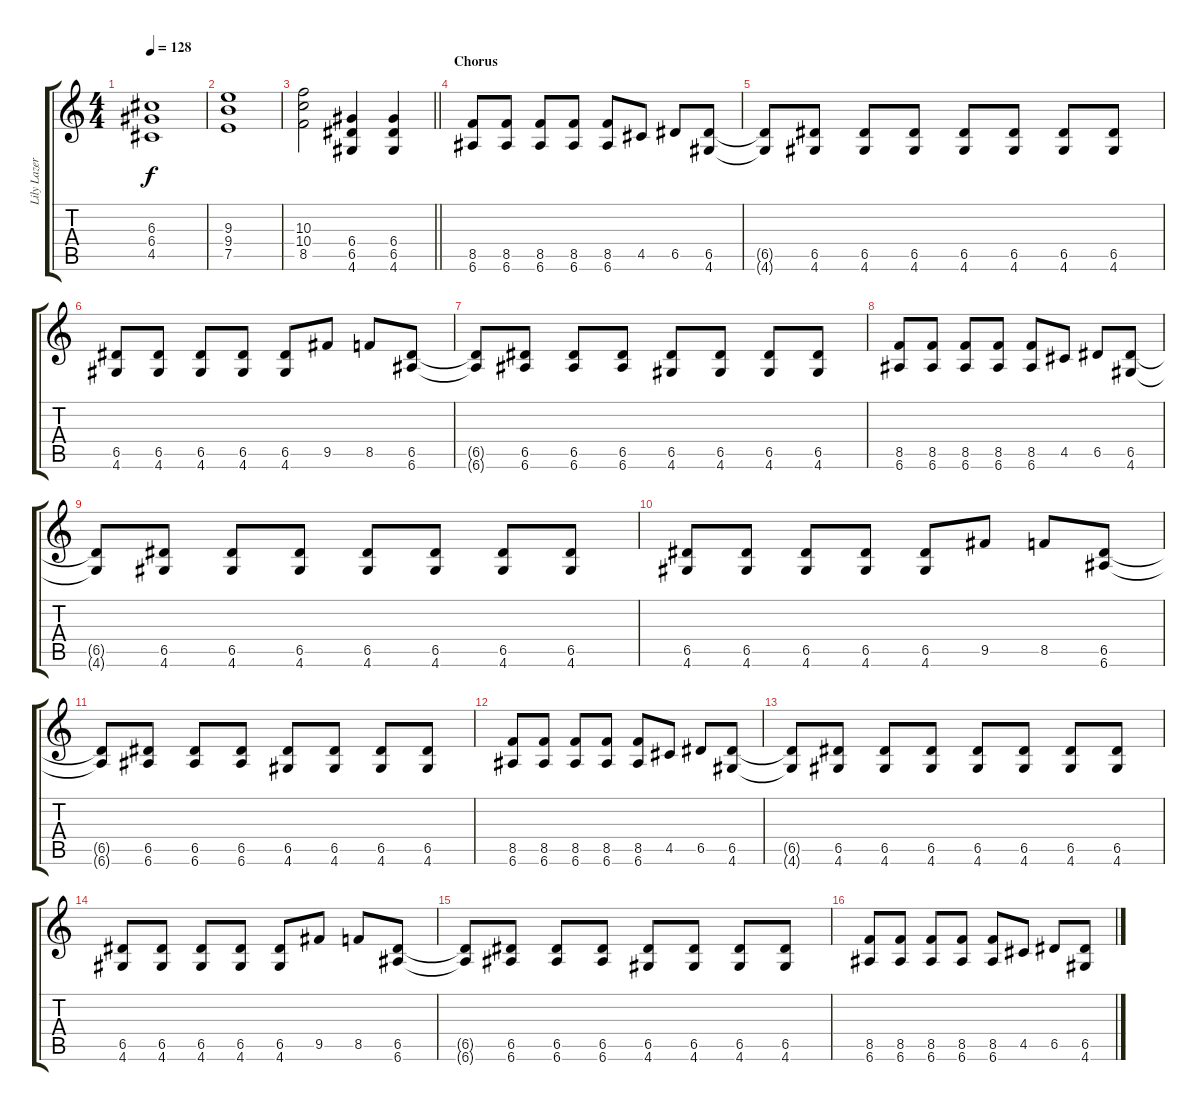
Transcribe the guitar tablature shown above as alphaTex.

\track ("Lily Lazer (Guitar)" "Lily Lazer") {instrument distortionguitar}
\staff {score tabs}
\tuning (E4 B3 G3 D3 A2 E2) {hide}
\ts (4 4)
\tempo 128
\clef g2
\ks c
(6.3 6.4 4.5).1{dy f} |
(9.3 9.4 7.5).1 |
\barLineRight lightlight
(10.3 10.4 8.5).2 (6.4 6.5 4.6).4 (6.4 6.5 4.6).4 |
\section ("" "Chorus")
(8.5 6.6).8 (8.5 6.6).8 (8.5 6.6).8 (8.5 6.6).8 (8.5 6.6).8 4.5.8 6.5.8 (6.5 4.6).8 |
(6.5{t} 4.6{t}).8 (6.5 4.6).8 (6.5 4.6).8 (6.5 4.6).8 (6.5 4.6).8 (6.5 4.6).8 (6.5 4.6).8 (6.5 4.6).8 |
(6.5 4.6).8 (6.5 4.6).8 (6.5 4.6).8 (6.5 4.6).8 (6.5 4.6).8 9.5.8 8.5.8 (6.5 6.6).8 |
(6.5{t} 6.6{t}).8 (6.5 6.6).8 (6.5 6.6).8 (6.5 6.6).8 (6.5 4.6).8 (6.5 4.6).8 (6.5 4.6).8 (6.5 4.6).8 |
(8.5 6.6).8 (8.5 6.6).8 (8.5 6.6).8 (8.5 6.6).8 (8.5 6.6).8 4.5.8 6.5.8 (6.5 4.6).8 |
(6.5{t} 4.6{t}).8 (6.5 4.6).8 (6.5 4.6).8 (6.5 4.6).8 (6.5 4.6).8 (6.5 4.6).8 (6.5 4.6).8 (6.5 4.6).8 |
(6.5 4.6).8 (6.5 4.6).8 (6.5 4.6).8 (6.5 4.6).8 (6.5 4.6).8 9.5.8 8.5.8 (6.5 6.6).8 |
(6.5{t} 6.6{t}).8 (6.5 6.6).8 (6.5 6.6).8 (6.5 6.6).8 (6.5 4.6).8 (6.5 4.6).8 (6.5 4.6).8 (6.5 4.6).8 |
(8.5 6.6).8 (8.5 6.6).8 (8.5 6.6).8 (8.5 6.6).8 (8.5 6.6).8 4.5.8 6.5.8 (6.5 4.6).8 |
(6.5{t} 4.6{t}).8 (6.5 4.6).8 (6.5 4.6).8 (6.5 4.6).8 (6.5 4.6).8 (6.5 4.6).8 (6.5 4.6).8 (6.5 4.6).8 |
(6.5 4.6).8 (6.5 4.6).8 (6.5 4.6).8 (6.5 4.6).8 (6.5 4.6).8 9.5.8 8.5.8 (6.5 6.6).8 |
(6.5{t} 6.6{t}).8 (6.5 6.6).8 (6.5 6.6).8 (6.5 6.6).8 (6.5 4.6).8 (6.5 4.6).8 (6.5 4.6).8 (6.5 4.6).8 |
(8.5 6.6).8 (8.5 6.6).8 (8.5 6.6).8 (8.5 6.6).8 (8.5 6.6).8 4.5.8 6.5.8 (6.5 4.6).8
